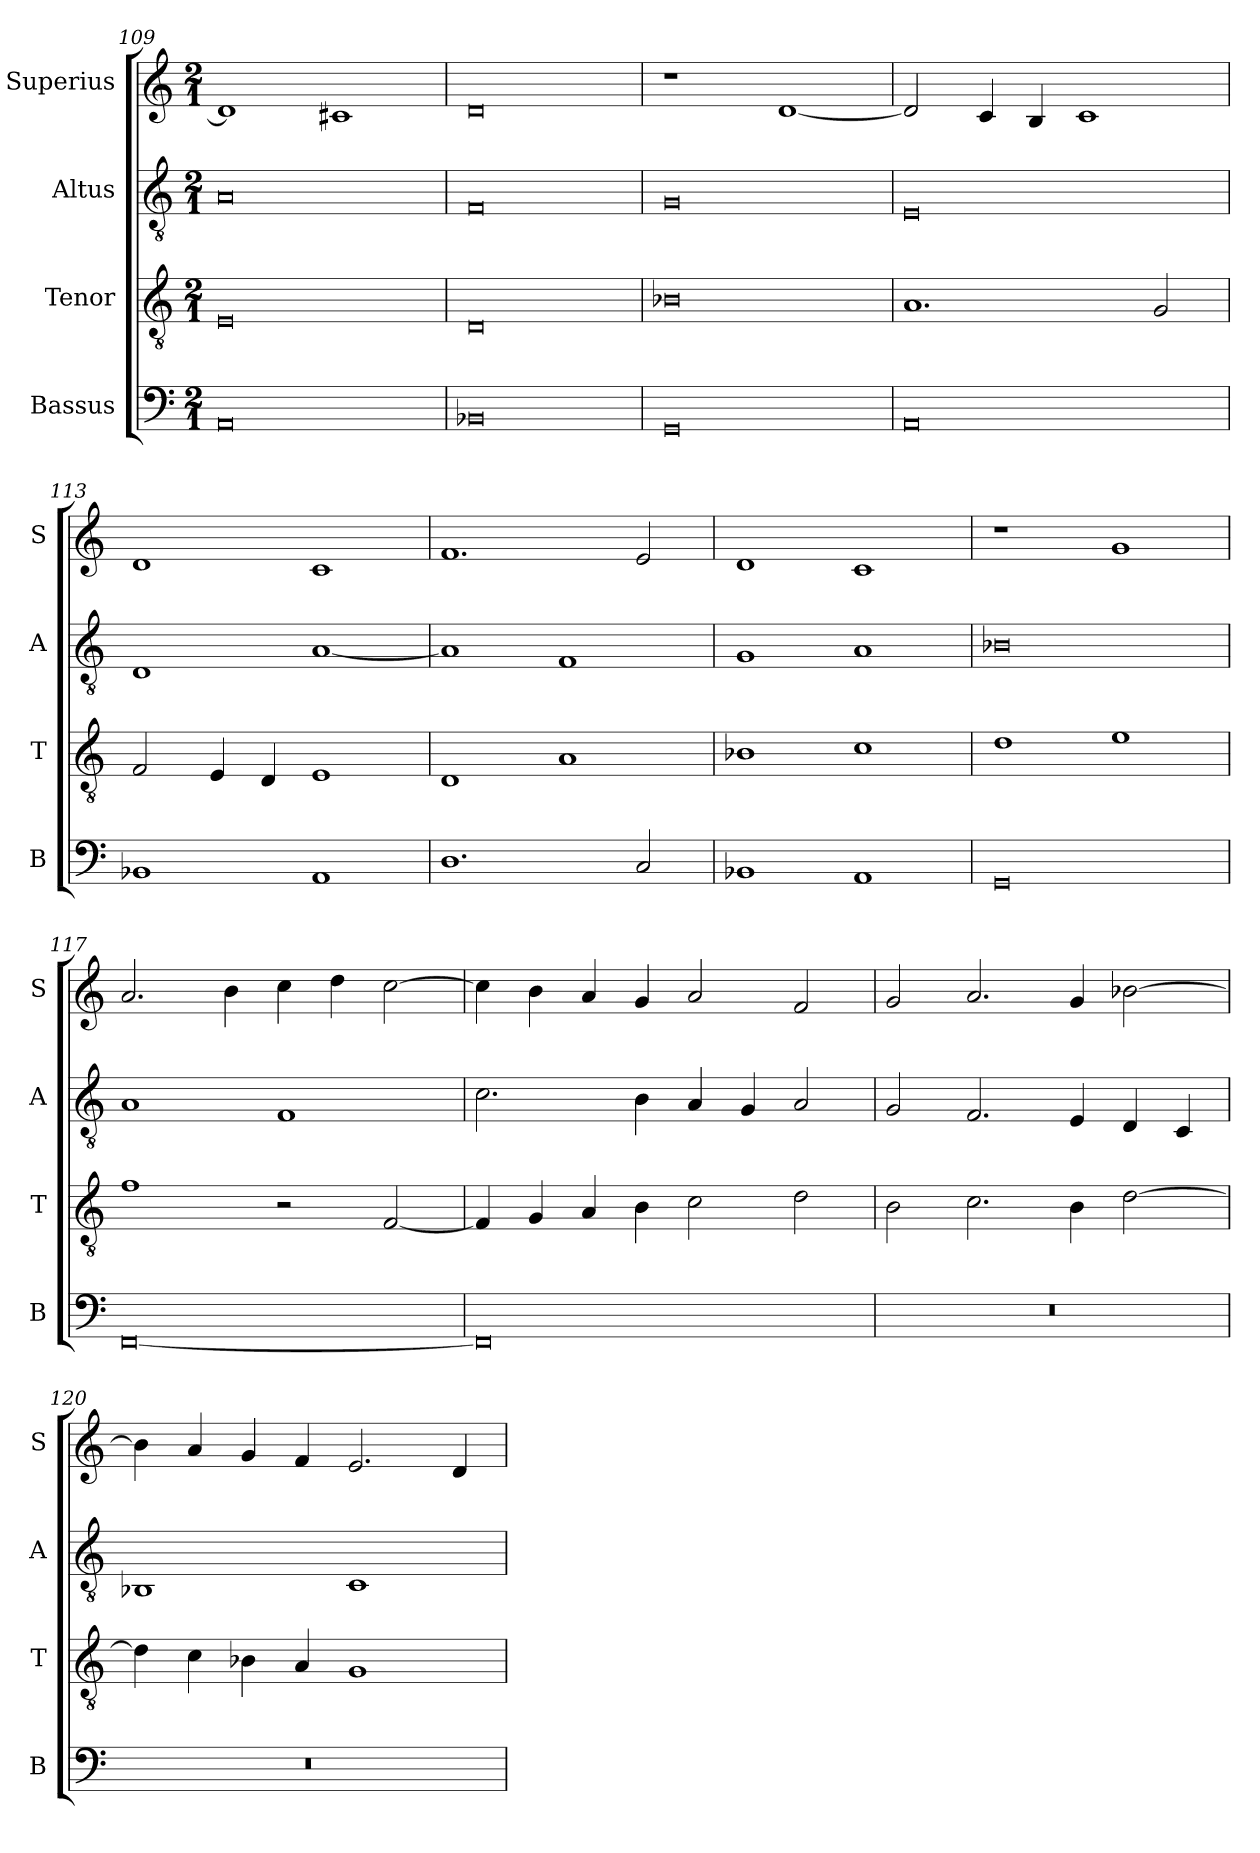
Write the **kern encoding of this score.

**kern	**kern	**kern	**kern
*part4	*part3	*part2	*part1
*staff4	*staff3	*staff2	*staff1
*I"Bassus	*I"Tenor	*I"Altus	*I"Superius
*I'B	*I'T	*I'A	*I'S
*clefF4	*clefGv2	*clefGv2	*clefG2
*k[]	*k[]	*k[]	*k[]
*M2/1	*M2/1	*M2/1	*M2/1
=109	=109	=109	=109
0AA	0E	0A	1d]
.	.	.	1c#X
=110	=110	=110	=110
0BB-X	0D	0F	0d
=111	=111	=111	=111
0GG	0B-X	0G	1r
.	.	.	[1d
=112	=112	=112	=112
0AA	1.A	0E	2d/]
.	.	.	4c/
.	.	.	4B/
.	.	.	1c
.	2G/	.	.
=113	=113	=113	=113
1BB-X	2F/	1D	1d
.	4E/	.	.
.	4D/	.	.
1AA	1E	[1A	1c
=114	=114	=114	=114
1.D	1D	1A]	1.f
.	1A	1F	.
2C/	.	.	2e/
=115	=115	=115	=115
1BB-X	1B-X	1G	1d
1AA	1c	1A	1c
=116	=116	=116	=116
0GG	1d	0B-X	1r
.	1e	.	1g
=117	=117	=117	=117
[0FF	1f	1A	2.a/
.	.	.	4b\
.	2r	1F	4cc\
.	.	.	4dd\
.	[2F/	.	[2cc\
=118	=118	=118	=118
0FF]	4F/]	2.c\	4cc\]
.	4G/	.	4b\
.	4A/	.	4a/
.	4B\	4B\	4g/
.	2c\	4A/	2a/
.	.	4G/	.
.	2d\	2A/	2f/
=119	=119	=119	=119
0r	2B\	2G/	2g/
.	2.c\	2.F/	2.a/
.	4B\	4E/	4g/
.	[2d\	4D/	[2b-X\
.	.	4C/	.
=120	=120	=120	=120
0r	4d\]	1BB-X	4b-\]
.	4c\	.	4a/
.	4B-X\	.	4g/
.	4A/	.	4f/
.	1G	1C	2.e/
.	.	.	4d/
=	=	=	=
*-	*-	*-	*-
